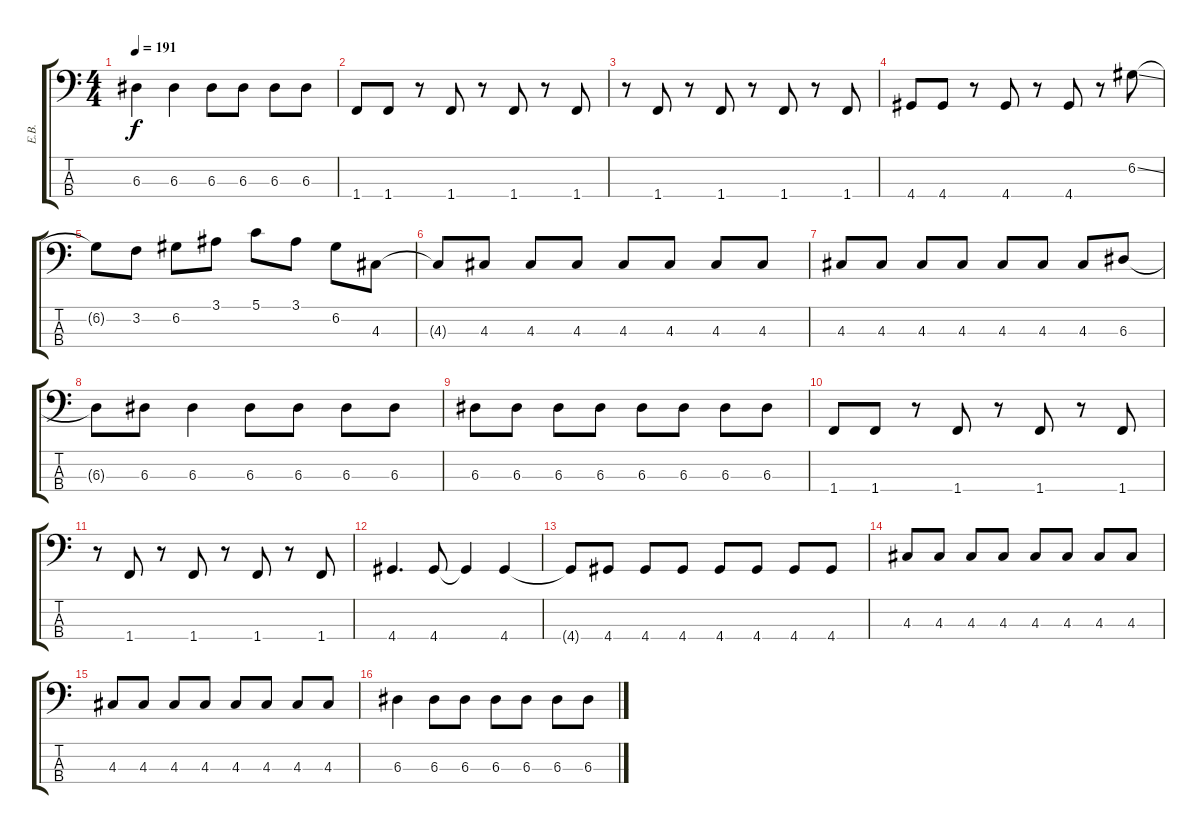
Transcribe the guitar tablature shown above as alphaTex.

\track ("E.B." "E.B.") {instrument electricbassfinger}
\staff {score tabs}
\tuning (G2 D2 A1 E1) {hide}
\ts (4 4)
\tempo 191
\clef f4
\ks c
6.3.4{dy f} 6.3.4 6.3.8 6.3.8 6.3.8 6.3.8 |
1.4.8 1.4.8 r.8 1.4.8 r.8 1.4.8 r.8 1.4.8 |
r.8 1.4.8 r.8 1.4.8 r.8 1.4.8 r.8 1.4.8 |
4.4.8 4.4.8 r.8 4.4.8 r.8 4.4.8 r.8 6.2{ss}.8 |
6.2{t}.8 3.2.8 6.2.8 3.1.8 5.1.8 3.1.8 6.2.8 4.3.8 |
4.3{t}.8 4.3.8 4.3.8 4.3.8 4.3.8 4.3.8 4.3.8 4.3.8 |
4.3.8 4.3.8 4.3.8 4.3.8 4.3.8 4.3.8 4.3.8 6.3.8 |
6.3{t}.8 6.3.8 6.3.4 6.3.8 6.3.8 6.3.8 6.3.8 |
6.3.8 6.3.8 6.3.8 6.3.8 6.3.8 6.3.8 6.3.8 6.3.8 |
1.4.8 1.4.8 r.8 1.4.8 r.8 1.4.8 r.8 1.4.8 |
r.8 1.4.8 r.8 1.4.8 r.8 1.4.8 r.8 1.4.8 |
4.4.4{d} 4.4.8 4.4{t}.4 4.4.4 |
4.4{t}.8 4.4.8 4.4.8 4.4.8 4.4.8 4.4.8 4.4.8 4.4.8 |
4.3.8 4.3.8 4.3.8 4.3.8 4.3.8 4.3.8 4.3.8 4.3.8 |
4.3.8 4.3.8 4.3.8 4.3.8 4.3.8 4.3.8 4.3.8 4.3.8 |
6.3.4 6.3.8 6.3.8 6.3.8 6.3.8 6.3.8 6.3.8
